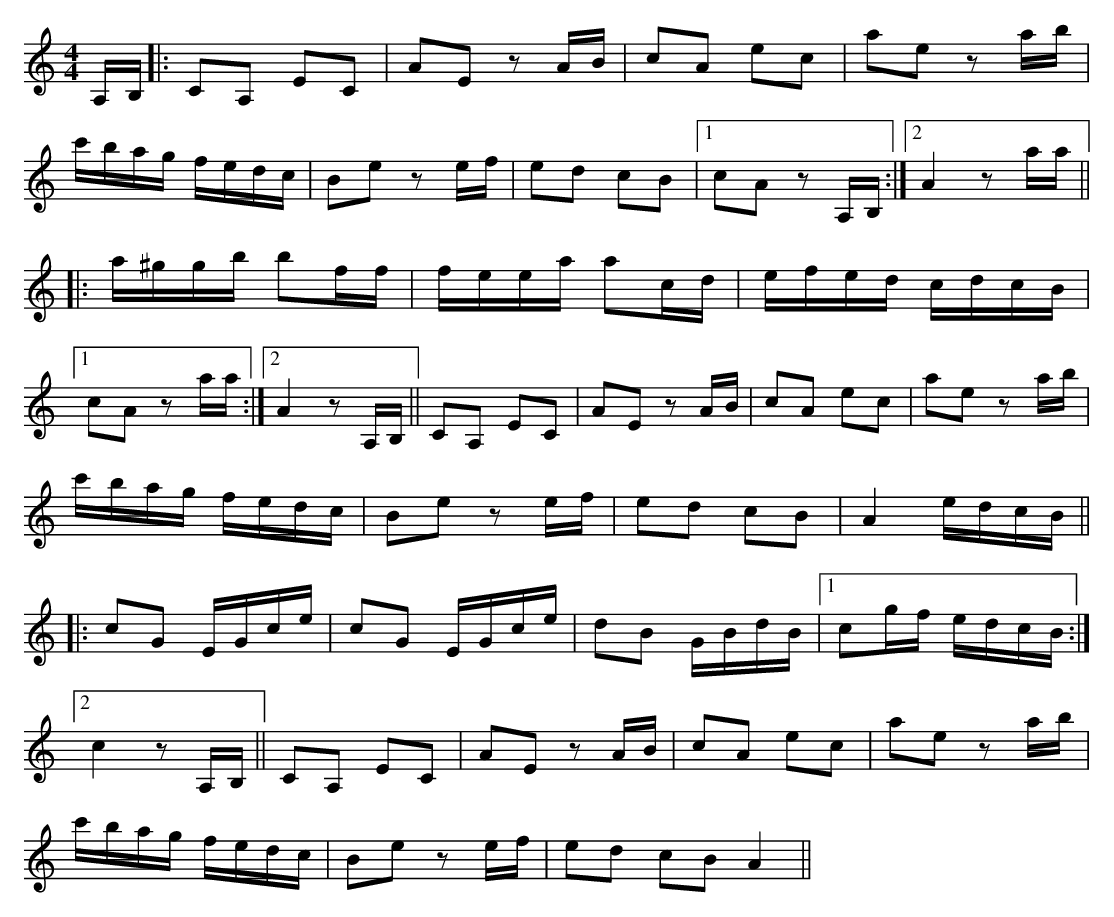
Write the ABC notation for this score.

X:1
M:4/4
K:Amin
A,/B,/|:CA, EC|AE z A/B/|cA ec|ae z a/b/|
c'/b/a/g/ f/e/d/c/|Be z e/f/|ed cB|1 cA z A,/B,/:|2 A2 z a/a/||
|:a/^g/g/b/ bf/f/|f/e/e/a/ ac/d/|e/f/e/d/ c/d/c/B/|
[1cA z a/a/:|2 A2 z A,/B,/||CA, EC|AE z A/B/|cA ec|ae z a/b/|
c'/b/a/g/ f/e/d/c/|Be z e/f/|ed cB|A2 e/d/c/B/||
|:cG E/G/c/e/|cG E/G/c/e/|dB G/B/d/B/|1 cg/f/ e/d/c/B/:|
[2 c2 z A,/B,/||CA, EC|AE z A/B/|cA ec|ae z a/b/|
c'/b/a/g/ f/e/d/c/|Be z e/f/|ed cB A2||
